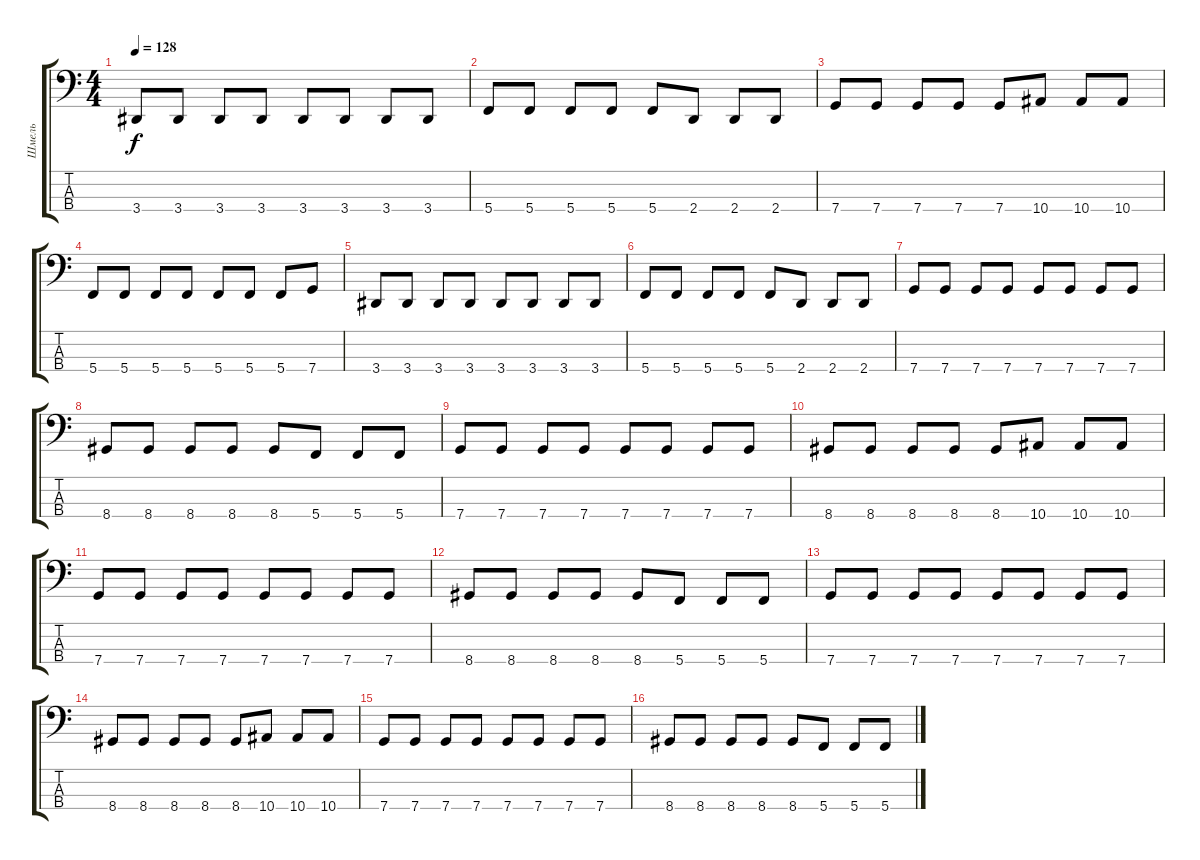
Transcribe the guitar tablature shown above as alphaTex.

\track ("Шмель" "Шмель") {instrument electricbassfinger}
\staff {score tabs}
\tuning (F2 C2 G1 C1) {hide}
\ts (4 4)
\tempo 128
\clef f4
\ks c
3.4.8{dy f} 3.4.8 3.4.8 3.4.8 3.4.8 3.4.8 3.4.8 3.4.8 |
5.4.8 5.4.8 5.4.8 5.4.8 5.4.8 2.4.8 2.4.8 2.4.8 |
7.4.8 7.4.8 7.4.8 7.4.8 7.4.8 10.4.8 10.4.8 10.4.8 |
5.4.8 5.4.8 5.4.8 5.4.8 5.4.8 5.4.8 5.4.8 7.4.8 |
3.4.8 3.4.8 3.4.8 3.4.8 3.4.8 3.4.8 3.4.8 3.4.8 |
5.4.8 5.4.8 5.4.8 5.4.8 5.4.8 2.4.8 2.4.8 2.4.8 |
7.4.8 7.4.8 7.4.8 7.4.8 7.4.8 7.4.8 7.4.8 7.4.8 |
8.4.8 8.4.8 8.4.8 8.4.8 8.4.8 5.4.8 5.4.8 5.4.8 |
7.4.8 7.4.8 7.4.8 7.4.8 7.4.8 7.4.8 7.4.8 7.4.8 |
8.4.8 8.4.8 8.4.8 8.4.8 8.4.8 10.4.8 10.4.8 10.4.8 |
7.4.8 7.4.8 7.4.8 7.4.8 7.4.8 7.4.8 7.4.8 7.4.8 |
8.4.8 8.4.8 8.4.8 8.4.8 8.4.8 5.4.8 5.4.8 5.4.8 |
7.4.8 7.4.8 7.4.8 7.4.8 7.4.8 7.4.8 7.4.8 7.4.8 |
8.4.8 8.4.8 8.4.8 8.4.8 8.4.8 10.4.8 10.4.8 10.4.8 |
7.4.8 7.4.8 7.4.8 7.4.8 7.4.8 7.4.8 7.4.8 7.4.8 |
8.4.8 8.4.8 8.4.8 8.4.8 8.4.8 5.4.8 5.4.8 5.4.8
